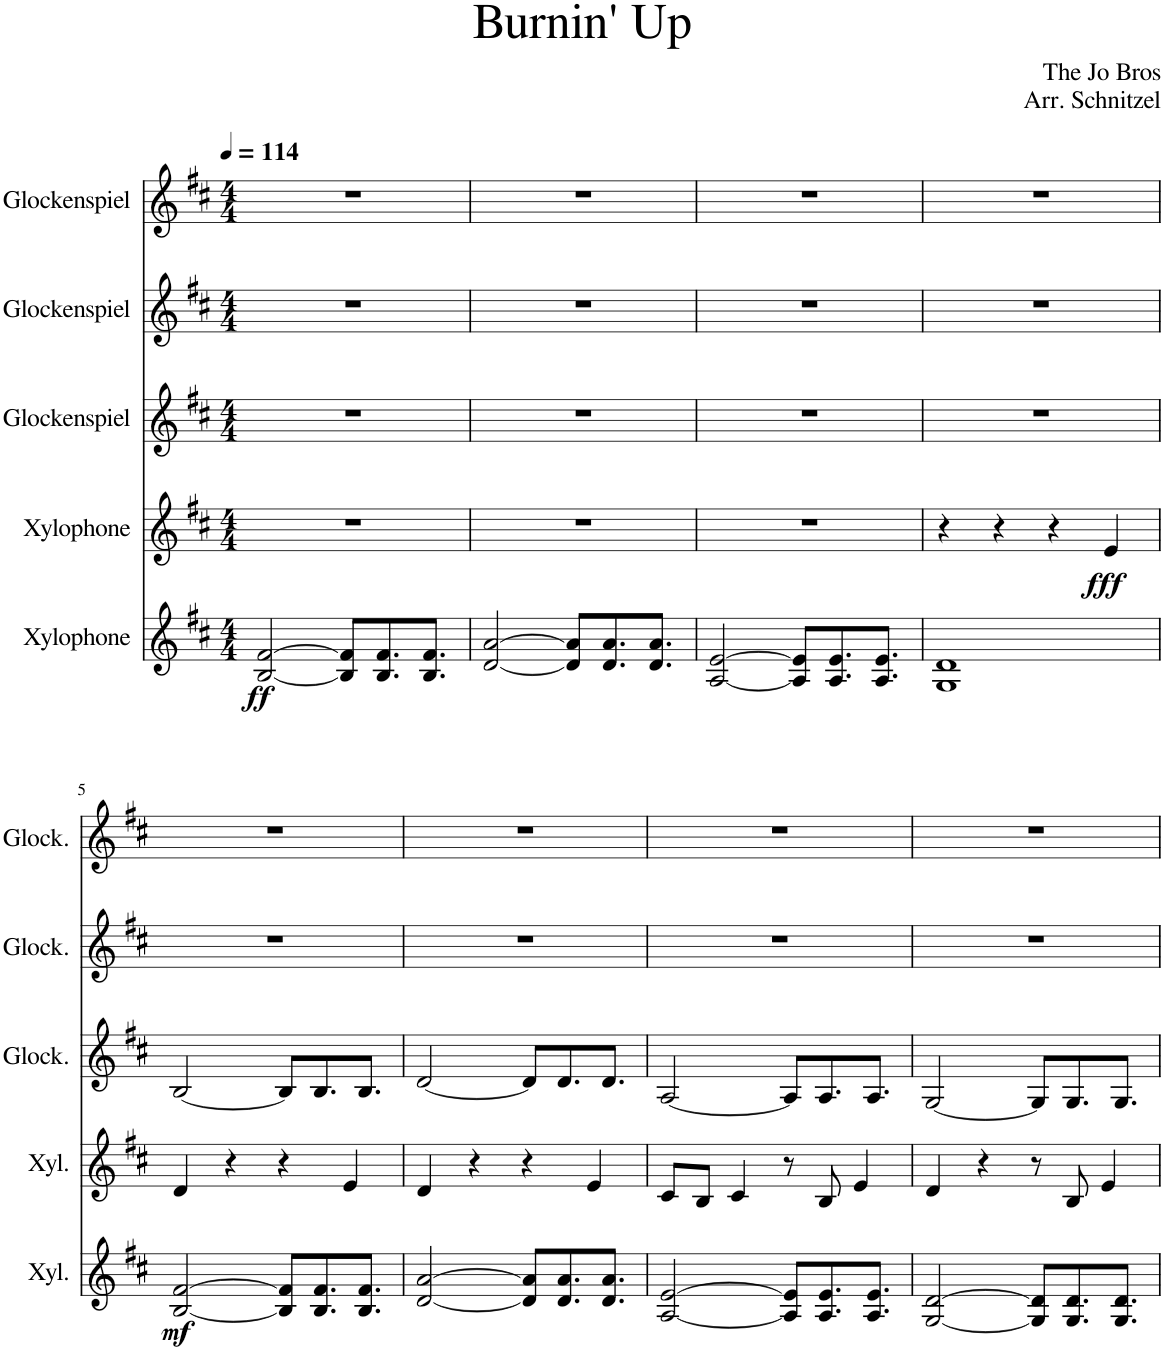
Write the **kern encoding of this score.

**kern	**dynam	**kern	**dynam	**kern	**kern	**kern
*part5	*part5	*part4	*part4	*part3	*part2	*part1
*staff5	*staff5	*staff4	*staff4	*staff3	*staff2	*staff1
*I"Xylophone	*	*I"Xylophone	*	*I"Glockenspiel	*I"Glockenspiel	*I"Glockenspiel
*I'Xyl.	*	*I'Xyl.	*	*I'Glock.	*I'Glock.	*I'Glock.
*clefG2	*	*clefG2	*	*clefG2	*clefG2	*clefG2
*Trd-14c-24	*	*Trd-14c-24	*	*Trd-14c-24	*Trd-14c-24	*Trd-14c-24
*k[f#c#]	*	*k[f#c#]	*	*k[f#c#]	*k[f#c#]	*k[f#c#]
*M4/4	*	*M4/4	*	*M4/4	*M4/4	*M4/4
*MM114	*	*MM114	*	*MM114	*MM114	*MM114
=1	=1	=1	=1	=1	=1	=1
!	!LO:DY:b	!	!	!	!	!
[2B/ [2f#/	ff	1r	.	1r	1r	1r
8B/] 8f#/]L	.	.	.	.	.	.
8.B/ 8.f#/	.	.	.	.	.	.
8.B/ 8.f#/J	.	.	.	.	.	.
=2	=2	=2	=2	=2	=2	=2
[2d/ [2a/	.	1r	.	1r	1r	1r
8d/] 8a/]L	.	.	.	.	.	.
8.d/ 8.a/	.	.	.	.	.	.
8.d/ 8.a/J	.	.	.	.	.	.
=3	=3	=3	=3	=3	=3	=3
[2A/ [2e/	.	1r	.	1r	1r	1r
8A/] 8e/]L	.	.	.	.	.	.
8.A/ 8.e/	.	.	.	.	.	.
8.A/ 8.e/J	.	.	.	.	.	.
=4	=4	=4	=4	=4	=4	=4
1G 1d	.	4r	.	1r	1r	1r
.	.	4r	.	.	.	.
.	.	4r	.	.	.	.
!	!	!	!LO:DY:b	!	!	!
.	.	4e/	fff	.	.	.
!!LO:LB:g=z
=5	=5	=5	=5	=5	=5	=5
!	!LO:DY:b	!	!	!	!	!
[2B/ [2f#/	mf	4d/	.	[2B/	1r	1r
.	.	4r	.	.	.	.
8B/] 8f#/]L	.	4r	.	8B/L]	.	.
8.B/ 8.f#/	.	.	.	8.B/	.	.
.	.	4e/	.	.	.	.
8.B/ 8.f#/J	.	.	.	8.B/J	.	.
=6	=6	=6	=6	=6	=6	=6
[2d/ [2a/	.	4d/	.	[2d/	1r	1r
.	.	4r	.	.	.	.
8d/] 8a/]L	.	4r	.	8d/L]	.	.
8.d/ 8.a/	.	.	.	8.d/	.	.
.	.	4e/	.	.	.	.
8.d/ 8.a/J	.	.	.	8.d/J	.	.
=7	=7	=7	=7	=7	=7	=7
[2A/ [2e/	.	8c#/L	.	[2A/	1r	1r
.	.	8B/J	.	.	.	.
.	.	4c#/	.	.	.	.
8A/] 8e/]L	.	8r	.	8A/L]	.	.
8.A/ 8.e/	.	8B/	.	8.A/	.	.
.	.	4e/	.	.	.	.
8.A/ 8.e/J	.	.	.	8.A/J	.	.
=8	=8	=8	=8	=8	=8	=8
[2G/ [2d/	.	4d/	.	[2G/	1r	1r
.	.	4r	.	.	.	.
8G/] 8d/]L	.	8r	.	8G/L]	.	.
8.G/ 8.d/	.	8B/	.	8.G/	.	.
.	.	4e/	.	.	.	.
8.G/ 8.d/J	.	.	.	8.G/J	.	.
=	=	=	=	=	=	=
*-	*-	*-	*-	*-	*-	*-
